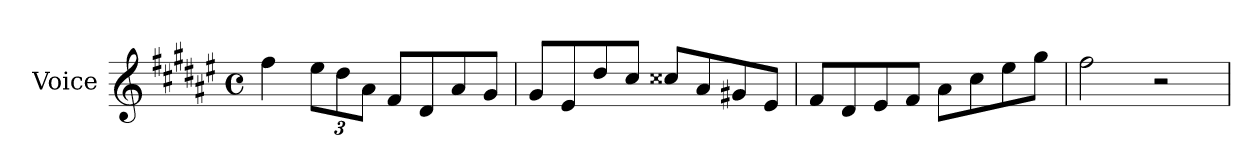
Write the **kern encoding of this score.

**kern
*part1
*staff1
*I"Voice
*I'Voice
*clefG2
*k[f#c#g#d#a#e#]
*M4/4
*met(c)
=1
4ff#\
12ee#\L
12dd#\
12a#\J
8f#/L
8d#/
8a#/
8g#/J
=2
8g#/L
8e#/
8dd#/
8cc#/J
8cc##X/L
8a#/
8g#X/
8e#/J
=3
8f#/L
8d#/
8e#/
8f#/J
8a#\L
8cc#\
8ee#\
8gg#\J
=4
2ff#\
2rcc
=
*-
